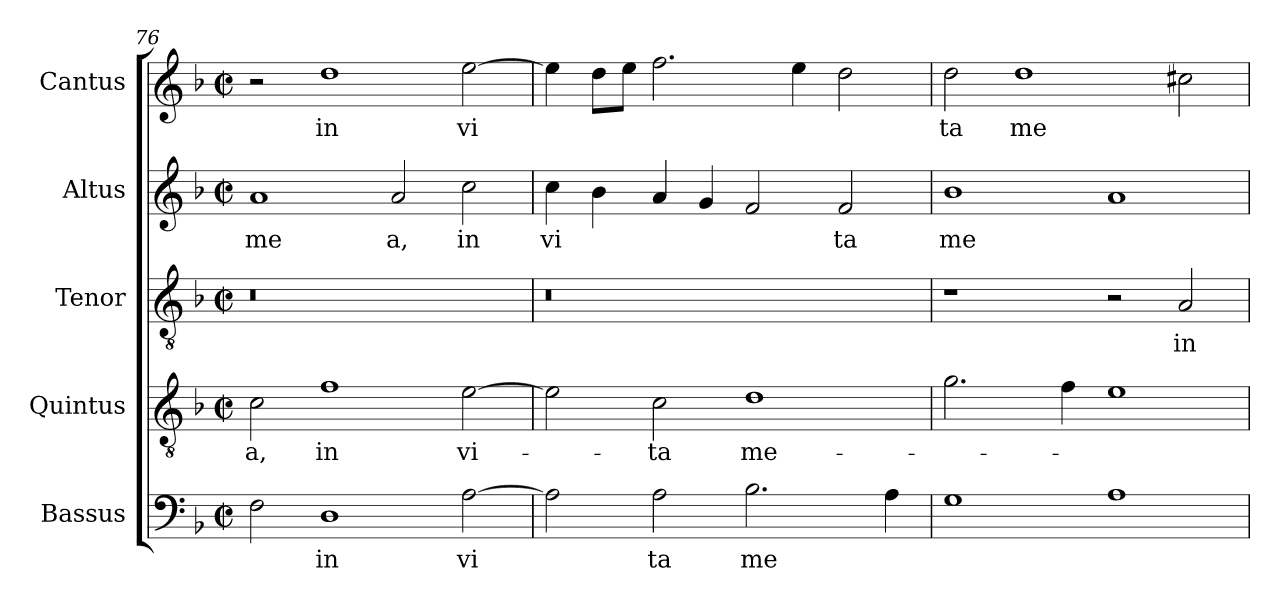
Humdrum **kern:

**kern	**text	**kern	**text	**kern	**text	**kern	**text	**kern	**text
*part5	*part5	*part4	*part4	*part3	*part3	*part2	*part2	*part1	*part1
*staff5	*staff5	*staff4	*staff4	*staff3	*staff3	*staff2	*staff2	*staff1	*staff1
*I"Bassus	*	*I"Quintus	*	*I"Tenor	*	*I"Altus	*	*I"Cantus	*
!!LO:LB:g=z
*clefF4	*	*clefGv2	*	*clefGv2	*	*clefG2	*	*clefG2	*
*k[b-]	*	*k[b-]	*	*k[b-]	*	*k[b-]	*	*k[b-]	*
*F:	*	*F:	*	*F:	*	*F:	*	*F:	*
*M2/2	*	*M2/2	*	*M2/2	*	*M2/2	*	*M2/2	*
*met(c|)	*	*met(c|)	*	*met(c|)	*	*met(c|)	*	*met(c|)	*
=76	=76	=76	=76	=76	=76	=76	=76	=76	=76
!	!	!	!LO:LY:b:cj	!	!	!	!LO:LY:b:cj	!	!
2F\	.	2c\	a,	0r	.	1a	me	2r	.
!	!LO:LY:b:cj	!	!LO:LY:b:cj	!	!	!	!	!	!LO:LY:b:cj
1D	in	1f	in	.	.	.	.	1dd	in
!	!	!	!	!	!	!	!LO:LY:b:cj	!	!
.	.	.	.	.	.	2a/	a,	.	.
!	!LO:LY:b:cj	!	!LO:LY:b:cj	!	!	!	!LO:LY:b:cj	!	!LO:LY:b:cj
[>2A\	vi	[>2e\	vi-	.	.	2cc\	in	[>2ee\	vi
=77	=77	=77	=77	=77	=77	=77	=77	=77	=77
!	!	!	!	!	!	!	!LO:LY:b:cj	!	!
2A\]	.	2e\]	.	0r	.	4cc\	vi	4ee\]	.
.	.	.	.	.	.	4b-\	.	8dd\L	.
.	.	.	.	.	.	.	.	8ee\J	.
!	!LO:LY:b:cj	!	!LO:LY:b:cj	!	!	!	!	!	!
2A\	ta	2c\	-ta	.	.	4a/	.	2.ff\	.
.	.	.	.	.	.	4g/	.	.	.
!	!LO:LY:b	!	!LO:LY:b:cj	!	!	!	!	!	!
2.B-\	me	1d	me-	.	.	2f/	.	.	.
.	.	.	.	.	.	.	.	4ee\	.
!	!	!	!	!	!	!	!LO:LY:b:cj	!	!
.	.	.	.	.	.	2f/	ta	2dd\	.
4A\	.	.	.	.	.	.	.	.	.
=78	=78	=78	=78	=78	=78	=78	=78	=78	=78
!	!	!	!	!	!	!	!LO:LY:b:cj	!	!LO:LY:b:cj
1G	.	2.g\	.	1r	.	1b-	me	2dd\	ta
!	!	!	!	!	!	!	!	!	!LO:LY:b:cj
.	.	.	.	.	.	.	.	1dd	me
.	.	4f\	.	.	.	.	.	.	.
1A	.	1e	.	2r	.	1a	.	.	.
!	!	!	!	!	!LO:LY:b:cj	!	!	!	!
.	.	.	.	2A/	in	.	.	2cc#\	.
=	=	=	=	=	=	=	=	=	=
*-	*-	*-	*-	*-	*-	*-	*-	*-	*-
